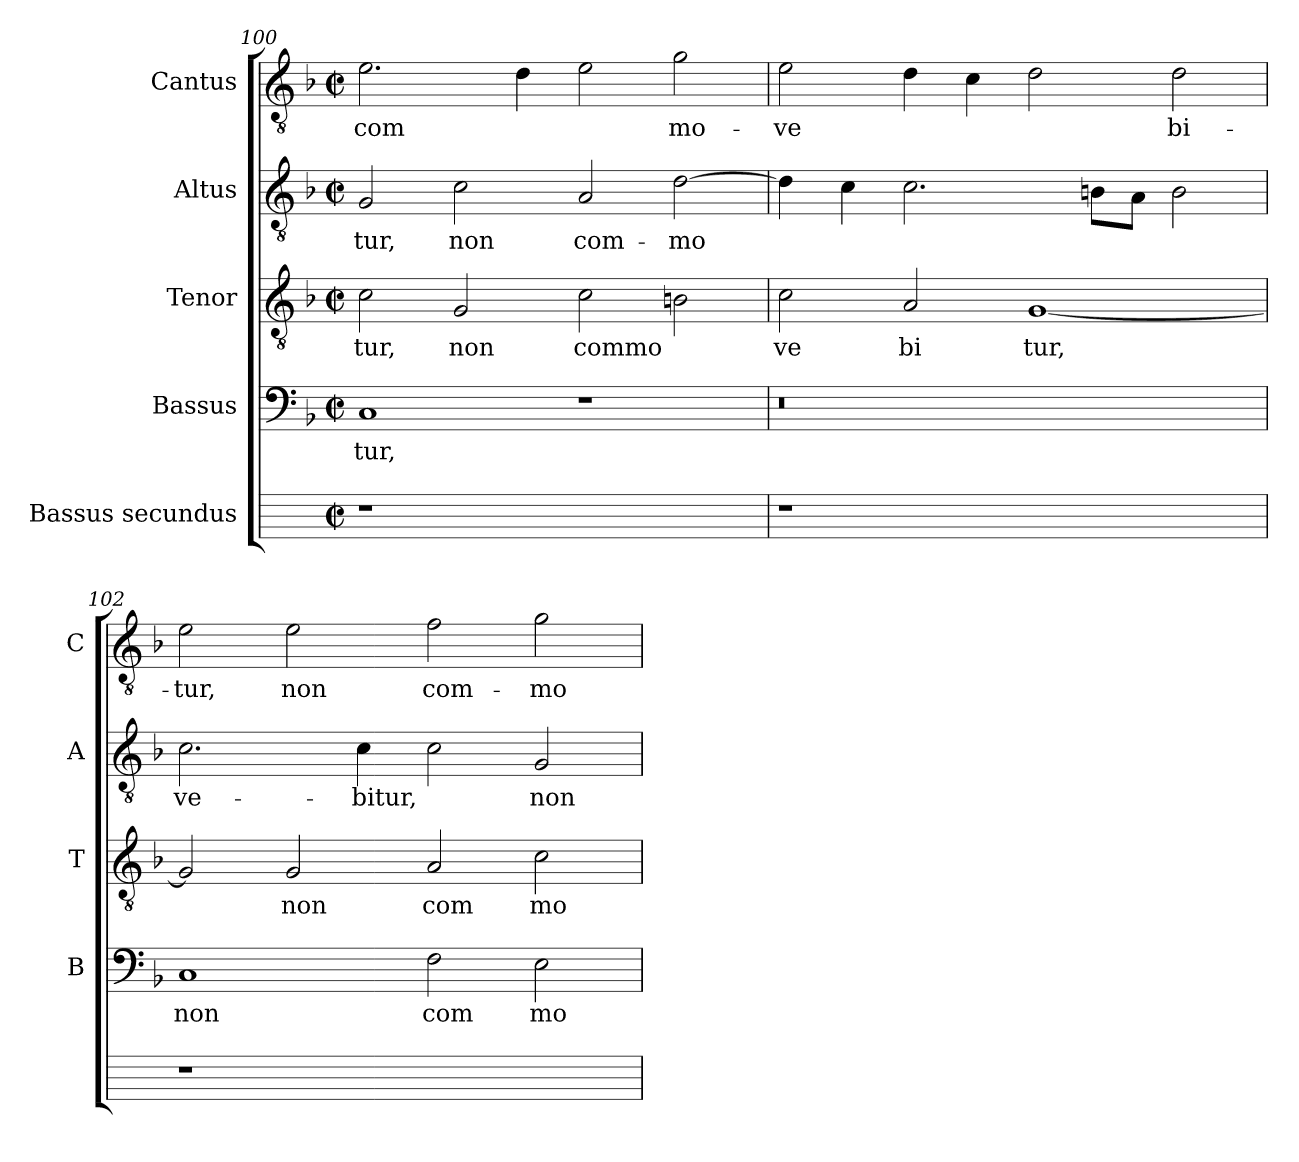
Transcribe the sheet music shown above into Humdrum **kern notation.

**kern	**kern	**text	**kern	**text	**kern	**text	**kern	**text
*part5	*part4	*part4	*part3	*part3	*part2	*part2	*part1	*part1
*staff5	*staff4	*staff4	*staff3	*staff3	*staff2	*staff2	*staff1	*staff1
*I"Bassus  secundus	*I"Bassus	*	*I"Tenor	*	*I"Altus	*	*I"Cantus	*
*	*I'B	*	*I'T	*	*I'A	*	*I'C	*
!!LO:LB:g=z
*	*clefF4	*	*clefGv2	*	*clefGv2	*	*clefGv2	*
*k[]	*k[b-]	*	*k[b-]	*	*k[b-]	*	*k[b-]	*
*C:	*F:	*	*F:	*	*F:	*	*F:	*
*M2/2	*M2/2	*	*M2/2	*	*M2/2	*	*M2/2	*
*met(c|)	*met(c|)	*	*met(c|)	*	*met(c|)	*	*met(c|)	*
=100	=100	=100	=100	=100	=100	=100	=100	=100
!	!	!LO:LY:b:cj	!	!LO:LY:b:cj	!	!LO:LY:b:cj	!	!LO:LY:b:cj
1r	1C	tur,	2c\	tur,	2G/	tur,	2.e\	com-
!	!	!	!	!LO:LY:b:cj	!	!LO:LY:b:cj	!	!
.	.	.	2G/	non	2c\	non	.	.
!	!	!	!	!	!	!	!	!LO:LY:b:cj
.	.	.	.	.	.	.	4d\	--
!	!	!	!	!LO:LY:b:cj	!	!LO:LY:b:cj	!	!LO:LY:b:cj
1ryy	1r	.	2c\	commo	2A/	com-	2e\	--
!	!	!	!	!LO:LY:b:cj	!	!LO:LY:b:cj	!	!LO:LY:b:cj
.	.	.	2Bn\	.	[>2d\	-mo-	2g\	-mo-
=101	=101	=101	=101	=101	=101	=101	=101	=101
!	!	!	!	!LO:LY:b:cj	!	!LO:LY:b:cj	!	!LO:LY:b:cj
1r	0r	.	2c\	ve	4d\]	--	2e\	-ve-
!	!	!	!	!	!	!LO:LY:b:cj	!	!
.	.	.	.	.	4c\	--	.	.
!	!	!	!	!LO:LY:b:cj	!	!LO:LY:b:cj	!	!LO:LY:b:cj
.	.	.	2A/	bi	2.c\	--	4d\	--
!	!	!	!	!	!	!	!	!LO:LY:b:cj
.	.	.	.	.	.	.	4c\	--
!	!	!	!	!LO:LY:b:cj	!	!	!	!LO:LY:b:cj
1ryy	.	.	[<1G	tur,	.	.	2d\	--
!	!	!	!	!	!	!LO:LY:b:cj	!	!
.	.	.	.	.	8B\L	--	.	.
!	!	!	!	!	!	!LO:LY:b:cj	!	!
.	.	.	.	.	8A\J	--	.	.
!	!	!	!	!	!	!LO:LY:b:cj	!	!LO:LY:b:cj
.	.	.	.	.	2B\	--	2d\	-bi-
=102	=102	=102	=102	=102	=102	=102	=102	=102
!	!	!LO:LY:b:cj	!	!LO:LY:b:cj	!	!LO:LY:b:cj	!	!LO:LY:b:cj
1r	1C	non	2G/]	.	2.c\	-ve-	2e\	-tur,
!	!	!	!	!LO:LY:b:cj	!	!	!	!LO:LY:b:cj
.	.	.	2G/	non	.	.	2e\	non
!	!	!	!	!	!	!LO:LY:b:cj	!	!
.	.	.	.	.	4c\	-bitur,	.	.
!	!	!LO:LY:b:cj	!	!LO:LY:b:cj	!	!LO:LY:b:cj	!	!LO:LY:b:cj
1ryy	2F\	com	2A/	com	2c\	.	2f\	com-
!	!	!LO:LY:b:cj	!	!LO:LY:b:cj	!	!LO:LY:b:cj	!	!LO:LY:b:cj
.	2E\	mo	2c\	mo	2G/	non	2g\	-mo-
=	=	=	=	=	=	=	=	=
*-	*-	*-	*-	*-	*-	*-	*-	*-
